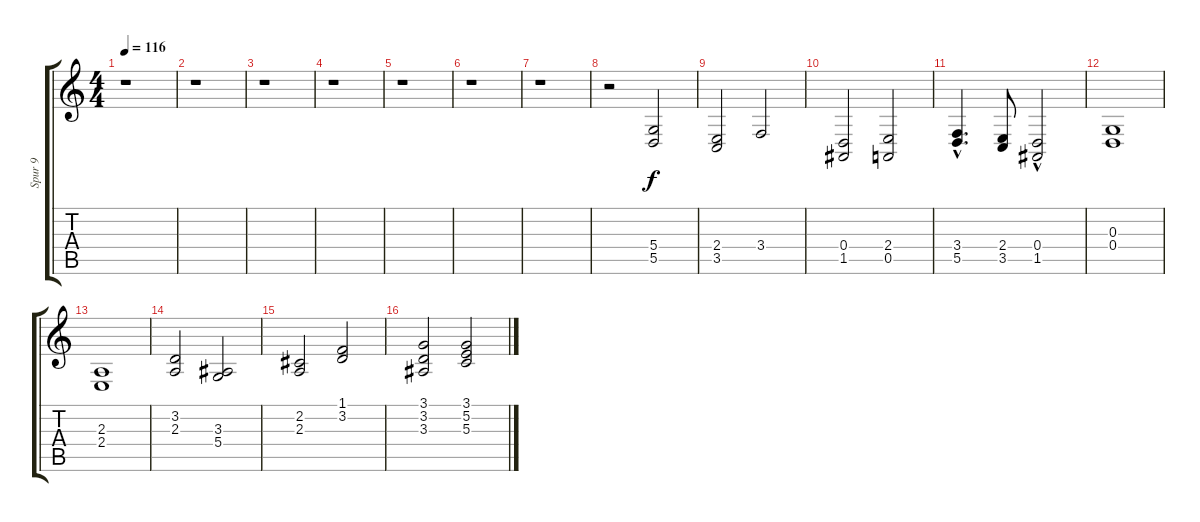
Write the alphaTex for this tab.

\track ("Spur 9" "Spur 9") {instrument stringensemble2}
\staff {score tabs}
\tuning (E4 B3 G3 D3 A2 E2) {hide}
\ts (4 4)
\tempo 116
\clef g2
\ks c
r.1{dy f instrument stringensemble2} |
r.1 |
r.1 |
r.1 |
r.1 |
r.1 |
r.1 |
r.2 (5.4 5.5).2 |
(2.4 3.5).2 3.4.2 |
(0.4 1.5).2 (2.4 0.5).2 |
(3.4{hac} 5.5{hac}).4{d} (2.4 3.5).8 (0.4{hac} 1.5).2 |
(0.3 0.4).1 |
(2.3 2.4).1 |
(3.2 2.3).2 (3.3 5.4).2 |
(2.2 2.3).2 (1.1 3.2).2 |
(3.1 3.2 3.3).2 (3.1 5.2 5.3).2
